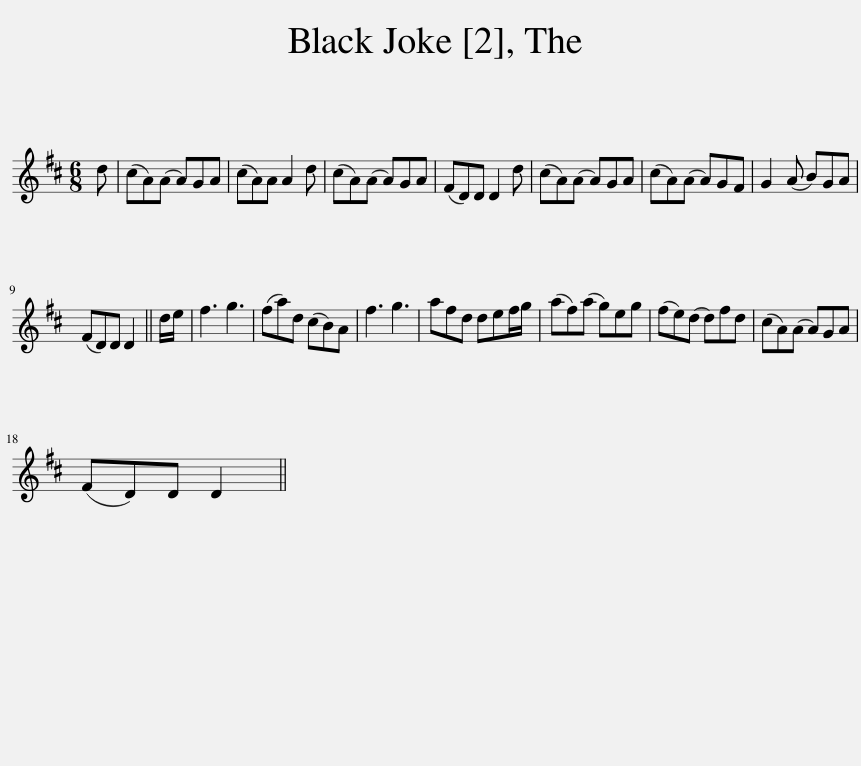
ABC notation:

X:1
L:1/8
M:6/8
I:linebreak $
K:D
V:1 treble
V:1
 d | (cA)(A A)GA | (cA)A A2 d | (cA)(A A)GA | (FD)D D2 d | %5
 (cA)(A A)GA | (cA)(A A)GF | G2 (A B)GA |$ (FD)D D2 || d/e/ | %10
 f3 g3 | (fa)d (cB)A | f3 g3 | afd def/g/ | (af)(a g)eg | %15
 (fe)(d d)fd | (cA)(A A)GA |$ (FD)D D2 || %18
